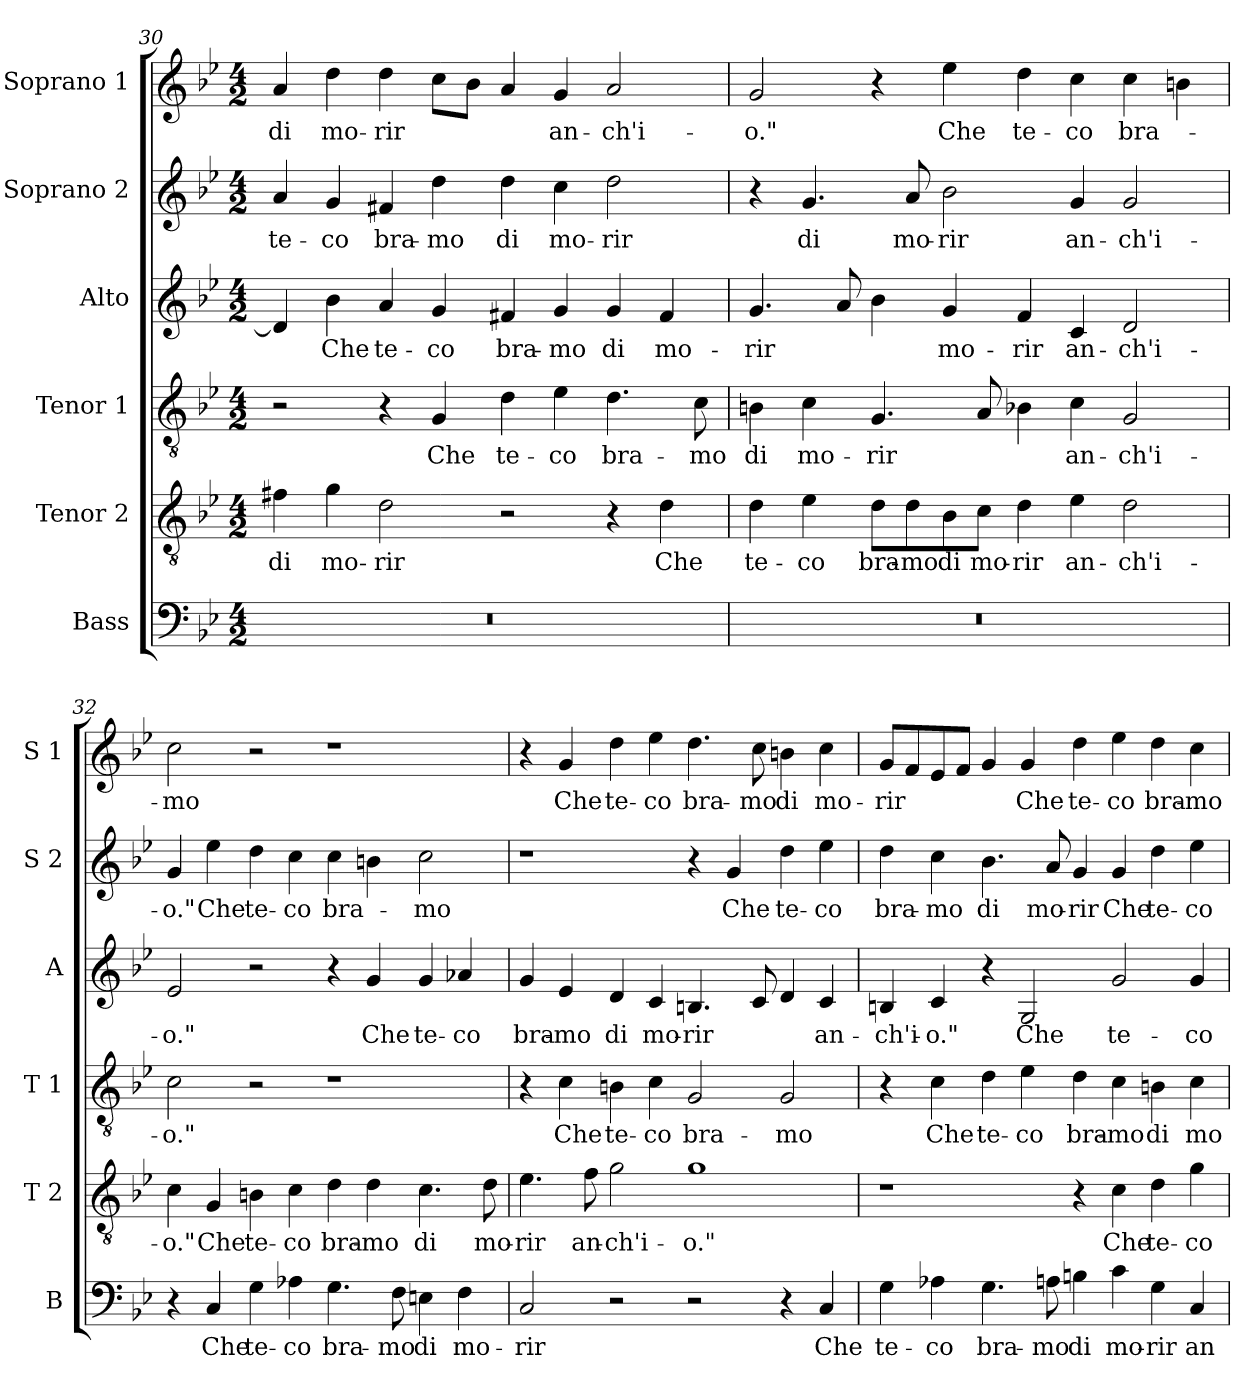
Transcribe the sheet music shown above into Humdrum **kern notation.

**kern	**text	**kern	**text	**kern	**text	**kern	**text	**kern	**text	**kern	**text
*part6	*part6	*part5	*part5	*part4	*part4	*part3	*part3	*part2	*part2	*part1	*part1
*staff6	*staff6	*staff5	*staff5	*staff4	*staff4	*staff3	*staff3	*staff2	*staff2	*staff1	*staff1
*I"Bass	*	*I"Tenor 2	*	*I"Tenor 1	*	*I"Alto	*	*I"Soprano 2	*	*I"Soprano 1	*
*I'B	*	*I'T 2	*	*I'T 1	*	*I'A	*	*I'S 2	*	*I'S 1	*
!!LO:PB:g=z
*clefF4	*	*clefGv2	*	*clefGv2	*	*clefG2	*	*clefG2	*	*clefG2	*
*k[b-e-]	*	*k[b-e-]	*	*k[b-e-]	*	*k[b-e-]	*	*k[b-e-]	*	*k[b-e-]	*
*B-:	*	*B-:	*	*B-:	*	*B-:	*	*B-:	*	*B-:	*
*M4/2	*	*M4/2	*	*M4/2	*	*M4/2	*	*M4/2	*	*M4/2	*
=30	=30	=30	=30	=30	=30	=30	=30	=30	=30	=30	=30
!	!	!	!LO:LY:b	!	!	!	!	!	!LO:LY:b	!	!LO:LY:b
0r	.	4f#X\	di	2r	.	4d/]	.	4a/	te-	4a/	di
!	!	!	!LO:LY:b	!	!	!	!LO:LY:b	!	!LO:LY:b	!	!LO:LY:b
.	.	4g\	mo-	.	.	4b-\	Che	4g/	-co	4dd\	mo-
!	!	!	!LO:LY:b	!	!	!	!LO:LY:b	!	!LO:LY:b	!	!LO:LY:b
.	.	2d\	-rir	4r	.	4a/	te-	4f#X/	bra-	4dd\	-rir
!	!	!	!	!	!LO:LY:b	!	!LO:LY:b	!	!LO:LY:b	!	!
.	.	.	.	4G/	Che	4g/	-co	4dd\	-mo	8cc\L	.
.	.	.	.	.	.	.	.	.	.	8b-\J	.
!	!	!	!	!	!LO:LY:b	!	!LO:LY:b	!	!LO:LY:b	!	!
.	.	2r	.	4d\	te-	4f#X/	bra-	4dd\	di	4a/	.
!	!	!	!	!	!LO:LY:b	!	!LO:LY:b	!	!LO:LY:b	!	!LO:LY:b
.	.	.	.	4e-\	-co	4g/	-mo	4cc\	mo-	4g/	an-
!	!	!	!	!	!LO:LY:b	!	!LO:LY:b	!	!LO:LY:b	!	!LO:LY:b
.	.	4r	.	4.d\	bra-	4g/	di	2dd\	-rir	2a/	-ch'i-
!	!	!	!LO:LY:b	!	!	!	!LO:LY:b	!	!	!	!
.	.	4d\	Che	.	.	4f#/	mo-	.	.	.	.
!	!	!	!	!	!LO:LY:b	!	!	!	!	!	!
.	.	.	.	8c\	-mo	.	.	.	.	.	.
=31	=31	=31	=31	=31	=31	=31	=31	=31	=31	=31	=31
!	!	!	!LO:LY:b	!	!LO:LY:b	!	!LO:LY:b	!	!	!	!LO:LY:b
0r	.	4d\	te-	4Bn\	di	4.g/	-rir	4r	.	2g/	-o."
!	!	!	!LO:LY:b	!	!LO:LY:b	!	!	!	!LO:LY:b	!	!
.	.	4e-\	-co	4c\	mo-	.	.	4.g/	di	.	.
.	.	.	.	.	.	8a/	.	.	.	.	.
!	!	!	!LO:LY:b	!	!LO:LY:b	!	!	!	!	!	!
.	.	8d\L	bra-	4.G/	-rir	4b-\	.	.	.	4r	.
!	!	!	!LO:LY:b	!	!	!	!	!	!LO:LY:b	!	!
.	.	8d\	-mo	.	.	.	.	8a/	mo-	.	.
!	!	!	!LO:LY:b	!	!	!	!LO:LY:b	!	!LO:LY:b	!	!LO:LY:b
.	.	8B-\	di	.	.	4g/	mo-	2b-\	-rir	4ee-\	Che
!	!	!	!LO:LY:b	!	!	!	!	!	!	!	!
.	.	8c\J	mo-	8A/	.	.	.	.	.	.	.
!	!	!	!LO:LY:b	!	!	!	!LO:LY:b	!	!	!	!LO:LY:b
.	.	4d\	-rir	4B-X\	.	4f/	-rir	.	.	4dd\	te-
!	!	!	!LO:LY:b	!	!LO:LY:b	!	!LO:LY:b	!	!LO:LY:b	!	!LO:LY:b
.	.	4e-\	an-	4c\	an-	4c/	an-	4g/	an-	4cc\	-co
!	!	!	!LO:LY:b	!	!LO:LY:b	!	!LO:LY:b	!	!LO:LY:b	!	!LO:LY:b
.	.	2d\	-ch'i-	2G/	-ch'i-	2d/	-ch'i-	2g/	-ch'i-	4cc\	bra-
.	.	.	.	.	.	.	.	.	.	4bn\	.
=32	=32	=32	=32	=32	=32	=32	=32	=32	=32	=32	=32
!	!	!	!LO:LY:b	!	!LO:LY:b	!	!LO:LY:b	!	!LO:LY:b	!	!LO:LY:b
4r	.	4c\	-o."	2c\	-o."	2e-/	-o."	4g/	-o."	2cc\	-mo
!	!LO:LY:b	!	!LO:LY:b	!	!	!	!	!	!LO:LY:b	!	!
4C/	Che	4G/	Che	.	.	.	.	4ee-\	Che	.	.
!	!LO:LY:b	!	!LO:LY:b	!	!	!	!	!	!LO:LY:b	!	!
4G\	te-	4Bn\	te-	2r	.	2r	.	4dd\	te-	2r	.
!	!LO:LY:b	!	!LO:LY:b	!	!	!	!	!	!LO:LY:b	!	!
4A-X\	-co	4c\	-co	.	.	.	.	4cc\	-co	.	.
!	!LO:LY:b	!	!LO:LY:b	!	!	!	!	!	!LO:LY:b	!	!
4.G\	bra-	4d\	bra-	1r	.	4r	.	4cc\	bra-	1r	.
!	!	!	!LO:LY:b	!	!	!	!LO:LY:b	!	!	!	!
.	.	4d\	-mo	.	.	4g/	Che	4bn\	.	.	.
!	!LO:LY:b	!	!	!	!	!	!	!	!	!	!
8F\	-mo	.	.	.	.	.	.	.	.	.	.
!	!LO:LY:b	!	!LO:LY:b	!	!	!	!LO:LY:b	!	!LO:LY:b	!	!
4En\	di	4.c\	di	.	.	4g/	te-	2cc\	-mo	.	.
!	!LO:LY:b	!	!	!	!	!	!LO:LY:b	!	!	!	!
4F\	mo-	.	.	.	.	4a-X/	-co	.	.	.	.
!	!	!	!LO:LY:b	!	!	!	!	!	!	!	!
.	.	8d\	mo-	.	.	.	.	.	.	.	.
!!LO:LB:g=z
=33	=33	=33	=33	=33	=33	=33	=33	=33	=33	=33	=33
!	!LO:LY:b	!	!LO:LY:b	!	!	!	!LO:LY:b	!	!	!	!
2C/	-rir	4.e-\	-rir	4r	.	4g/	bra-	1r	.	4r	.
!	!	!	!	!	!LO:LY:b	!	!LO:LY:b	!	!	!	!LO:LY:b
.	.	.	.	4c\	Che	4e-/	-mo	.	.	4g/	Che
!	!	!	!LO:LY:b	!	!	!	!	!	!	!	!
.	.	8f\	an-	.	.	.	.	.	.	.	.
!	!	!	!LO:LY:b	!	!LO:LY:b	!	!LO:LY:b	!	!	!	!LO:LY:b
2r	.	2g\	-ch'i-	4Bn\	te-	4d/	di	.	.	4dd\	te-
!	!	!	!	!	!LO:LY:b	!	!LO:LY:b	!	!	!	!LO:LY:b
.	.	.	.	4c\	-co	4c/	mo-	.	.	4ee-\	-co
!	!	!	!LO:LY:b	!	!LO:LY:b	!	!LO:LY:b	!	!	!	!LO:LY:b
2r	.	1g	-o."	2G/	bra-	4.Bn/	-rir	4r	.	4.dd\	bra-
!	!	!	!	!	!	!	!	!	!LO:LY:b	!	!
.	.	.	.	.	.	.	.	4g/	Che	.	.
!	!	!	!	!	!	!	!	!	!	!	!LO:LY:b
.	.	.	.	.	.	8c/	.	.	.	8cc\	-mo
!	!	!	!	!	!LO:LY:b	!	!	!	!LO:LY:b	!	!LO:LY:b
4r	.	.	.	2G/	-mo	4d/	.	4dd\	te-	4bn\	di
!	!LO:LY:b	!	!	!	!	!	!LO:LY:b	!	!LO:LY:b	!	!LO:LY:b
4C/	Che	.	.	.	.	4c/	an-	4ee-\	-co	4cc\	mo-
=34	=34	=34	=34	=34	=34	=34	=34	=34	=34	=34	=34
!	!LO:LY:b	!	!	!	!	!	!LO:LY:b	!	!LO:LY:b	!	!LO:LY:b
4G\	te-	1r	.	4r	.	4Bn/	-ch'i-	4dd\	bra-	8g/L	-rir
.	.	.	.	.	.	.	.	.	.	8f/	.
!	!LO:LY:b	!	!	!	!LO:LY:b	!	!LO:LY:b	!	!LO:LY:b	!	!
4A-X\	-co	.	.	4c\	Che	4c/	-o."	4cc\	-mo	8e-/	.
.	.	.	.	.	.	.	.	.	.	8f/J	.
!	!LO:LY:b	!	!	!	!LO:LY:b	!	!	!	!LO:LY:b	!	!
4.G\	bra-	.	.	4d\	te-	4r	.	4.b-\	di	4g/	.
!	!	!	!	!	!LO:LY:b	!	!LO:LY:b	!	!	!	!LO:LY:b
.	.	.	.	4e-\	-co	2G/	Che	.	.	4g/	Che
!	!LO:LY:b	!	!	!	!	!	!	!	!LO:LY:b	!	!
8An\	-mo	.	.	.	.	.	.	8a/	mo-	.	.
!	!LO:LY:b	!	!	!	!LO:LY:b	!	!	!	!LO:LY:b	!	!LO:LY:b
4Bn\	di	4r	.	4d\	bra-	.	.	4g/	-rir	4dd\	te-
!	!LO:LY:b	!	!LO:LY:b	!	!LO:LY:b	!	!LO:LY:b	!	!LO:LY:b	!	!LO:LY:b
4c\	mo-	4c\	Che	4c\	-mo	2g/	te-	4g/	Che	4ee-\	-co
!	!LO:LY:b	!	!LO:LY:b	!	!LO:LY:b	!	!	!	!LO:LY:b	!	!LO:LY:b
4G\	-rir	4d\	te-	4Bn\	di	.	.	4dd\	te-	4dd\	bra-
!	!LO:LY:b	!	!LO:LY:b	!	!LO:LY:b	!	!LO:LY:b	!	!LO:LY:b	!	!LO:LY:b
4C/	an-	4g\	-co	4c\	mo-	4g/	-co	4ee-\	-co	4cc\	-mo
=	=	=	=	=	=	=	=	=	=	=	=
*-	*-	*-	*-	*-	*-	*-	*-	*-	*-	*-	*-
